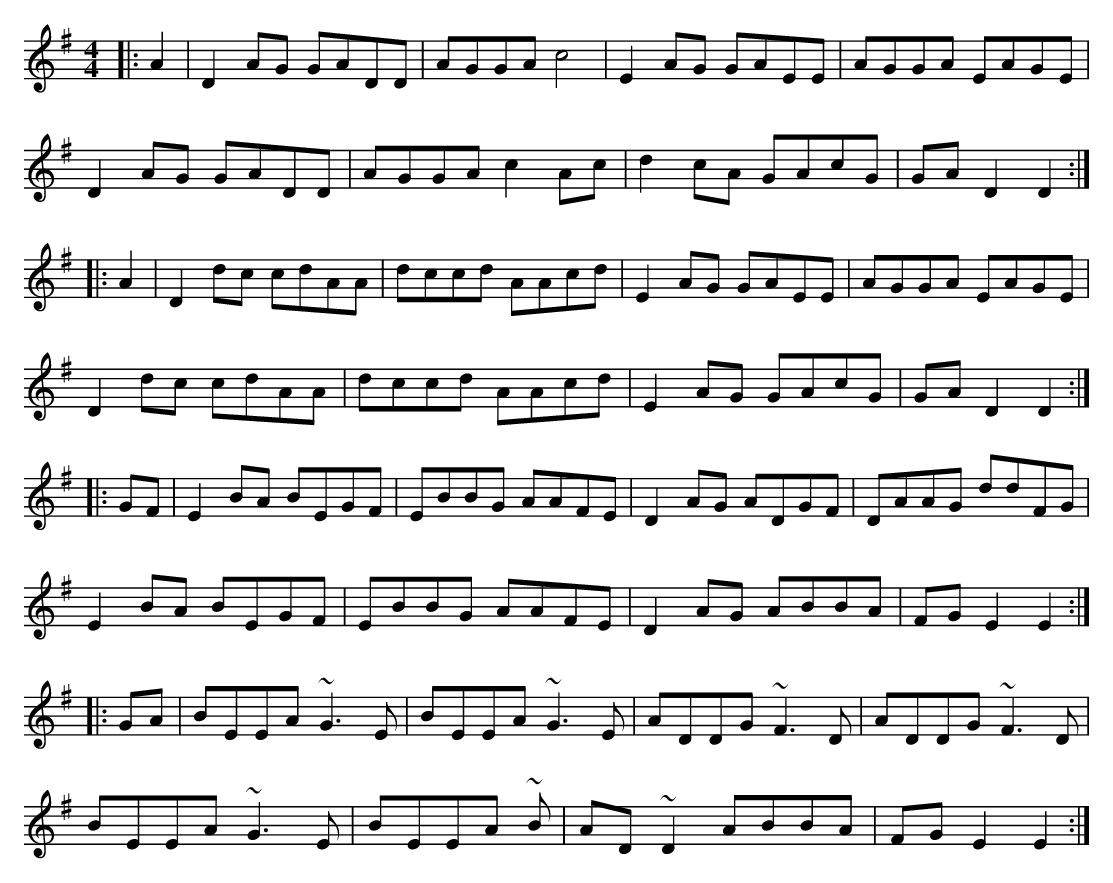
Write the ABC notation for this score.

X:1
M:4/4
K:Dmix
|:A2|D2AG GADD|AGGA c4|E2AG GAEE|AGGA EAGE|
D2AG GADD|AGGA c2Ac|d2cA GAcG|GAD2 D2:|
|:A2|D2dc cdAA|dccd AAcd|E2AG GAEE|AGGA EAGE|
D2dc cdAA|dccd AAcd|E2AG GAcG|GAD2 D2:|
|:GF|E2BA BEGF|EBBG AAFE|D2AG ADGF|DAAG ddFG|
E2BA BEGF|EBBG AAFE|D2AG ABBA|FGE2 E2:|
|:GA|BEEA ~G3E|BEEA ~G3E|ADDG ~F3D|ADDG ~F3D|
BEEA ~G3E|BEEA ~3B|AD~D2 ABBA|FGE2 E2:|
